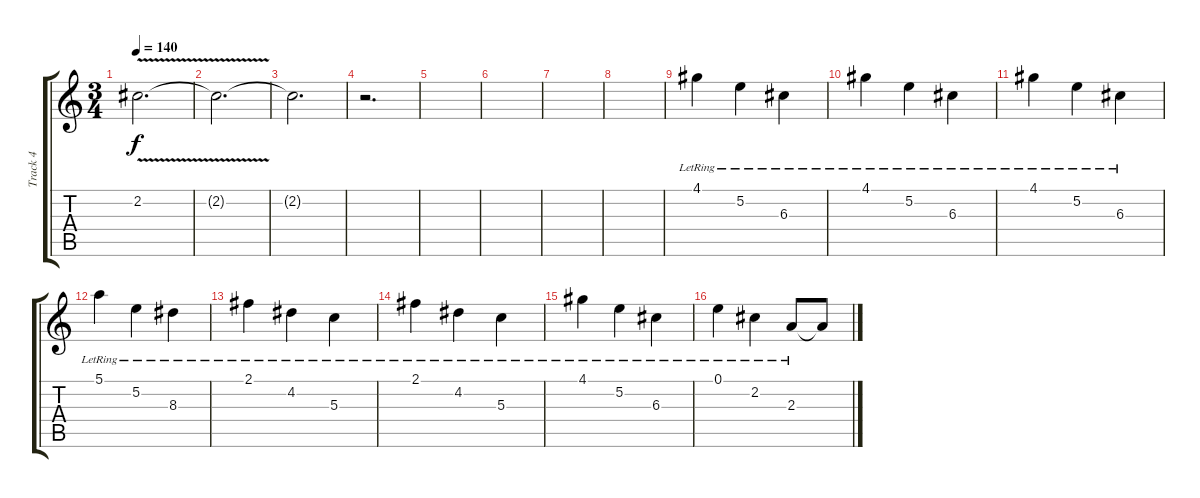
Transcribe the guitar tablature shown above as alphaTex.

\track ("Track 4" "Track 4") {instrument distortionguitar}
\staff {score tabs}
\tuning (E4 B3 G3 D3 A2 E2) {hide}
\ts (3 4)
\tempo 140
\clef g2
\ks c
2.2{v}.2{d dy f volume 5} |
2.2{t}.2{d} |
2.2{t}.2{d} |
r.2{d} |
|
|
|
|
4.1{lr}.4{volume 11 instrument electricguitarjazz} 5.2{lr}.4 6.3{lr}.4 |
4.1{lr}.4 5.2{lr}.4 6.3{lr}.4 |
4.1{lr}.4 5.2{lr}.4 6.3{lr}.4 |
5.1{lr}.4 5.2{lr}.4 8.3{lr}.4 |
2.1{lr}.4 4.2{lr}.4 5.3{lr}.4 |
2.1{lr}.4 4.2{lr}.4 5.3{lr}.4 |
4.1{lr}.4 5.2{lr}.4 6.3{lr}.4 |
0.1{lr}.4 2.2{lr}.4 2.3{lr}.8 2.3{t}.8{volume 16 instrument distortionguitar}
